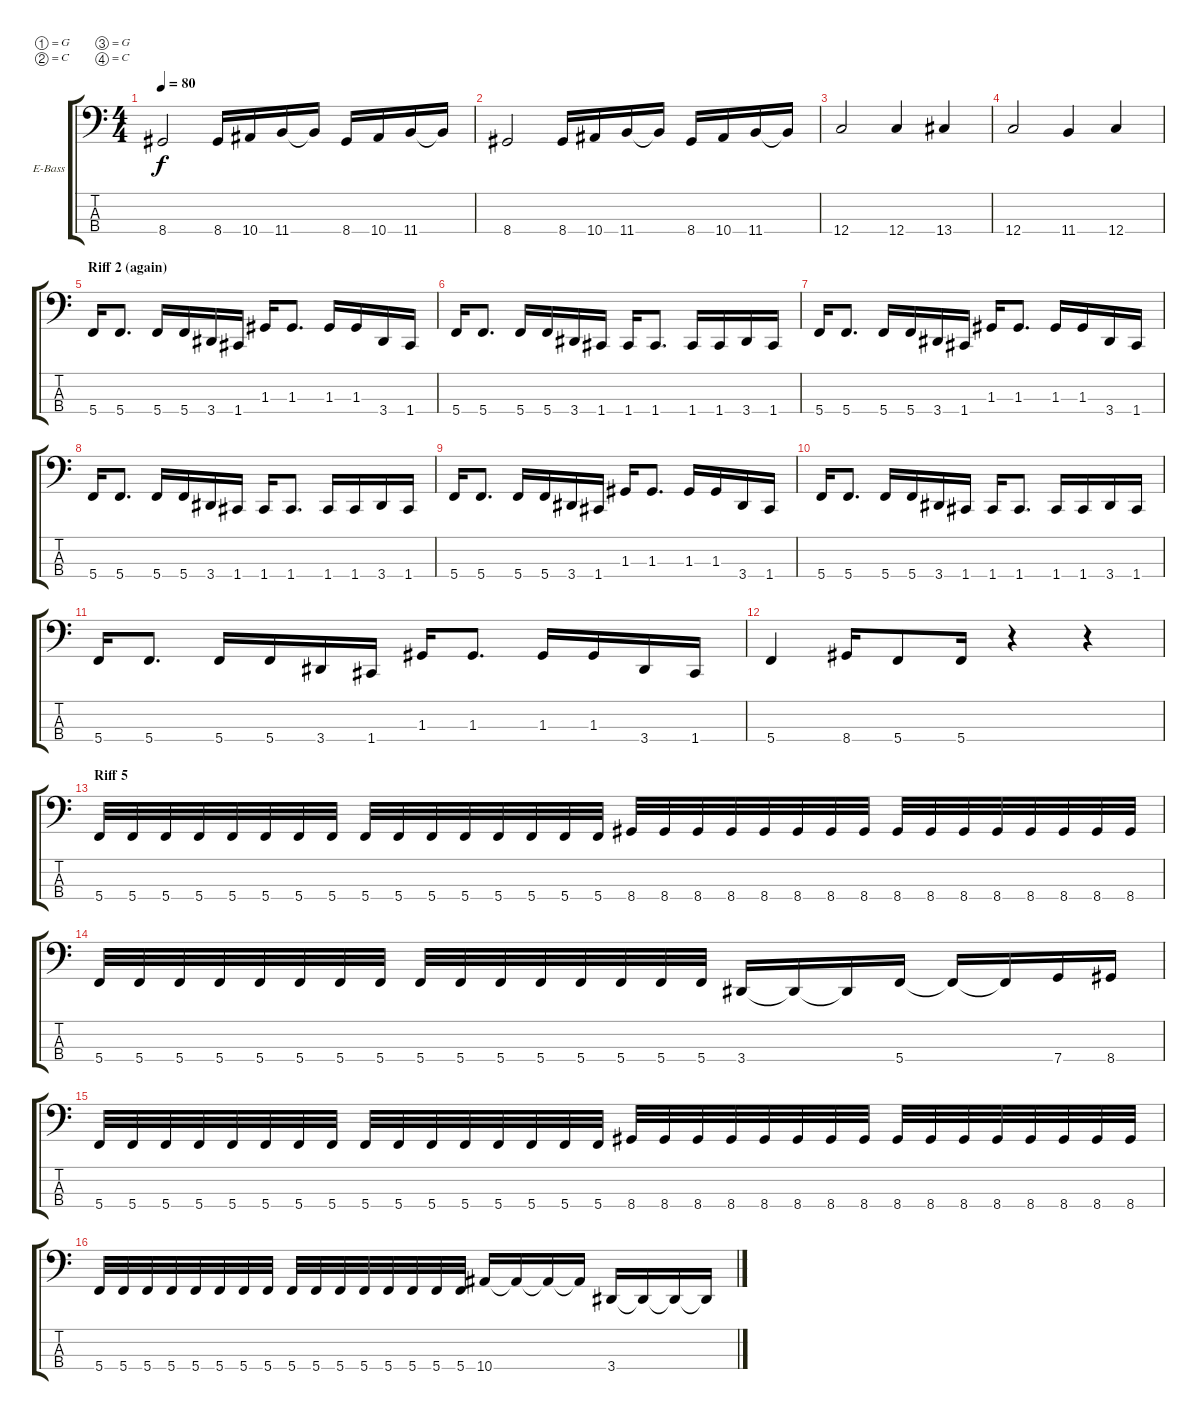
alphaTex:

\bracketExtendMode groupsimilarinstruments
\firstSystemTrackNameOrientation horizontal
\otherSystemsTrackNameOrientation horizontal
\track ("Bass" "E-Bass") {instrument electricbasspick}
\staff {score tabs}
\tuning (G2 C2 G1 C1)
\ts (4 4)
\tempo 80
\clef f4
\ks c
8.4.2{dy f} 8.4.16 10.4.16 11.4.16 11.4{t}.16 8.4.16 10.4.16 11.4.16 11.4{t}.16 |
8.4.2 8.4.16 10.4.16 11.4.16 11.4{t}.16 8.4.16 10.4.16 11.4.16 11.4{t}.16 |
12.4.2 12.4.4 13.4.4 |
12.4.2 11.4.4 12.4.4 |
\section ("" "Riff 2 (again)")
5.4.16 5.4.8{d} 5.4.16 5.4.16 3.4.16 1.4.16 1.3.16 1.3.8{d} 1.3.16 1.3.16 3.4.16 1.4.16 |
5.4.16 5.4.8{d} 5.4.16 5.4.16 3.4.16 1.4.16 1.4.16 1.4.8{d} 1.4.16 1.4.16 3.4.16 1.4.16 |
5.4.16 5.4.8{d} 5.4.16 5.4.16 3.4.16 1.4.16 1.3.16 1.3.8{d} 1.3.16 1.3.16 3.4.16 1.4.16 |
5.4.16 5.4.8{d} 5.4.16 5.4.16 3.4.16 1.4.16 1.4.16 1.4.8{d} 1.4.16 1.4.16 3.4.16 1.4.16 |
5.4.16 5.4.8{d} 5.4.16 5.4.16 3.4.16 1.4.16 1.3.16 1.3.8{d} 1.3.16 1.3.16 3.4.16 1.4.16 |
5.4.16 5.4.8{d} 5.4.16 5.4.16 3.4.16 1.4.16 1.4.16 1.4.8{d} 1.4.16 1.4.16 3.4.16 1.4.16 |
5.4.16 5.4.8{d} 5.4.16 5.4.16 3.4.16 1.4.16 1.3.16 1.3.8{d} 1.3.16 1.3.16 3.4.16 1.4.16 |
5.4.4 8.4.16 5.4.8 5.4.16 r.4 r.4 |
\section ("" "Riff 5")
5.4.32 5.4.32 5.4.32 5.4.32 5.4.32 5.4.32 5.4.32 5.4.32 5.4.32 5.4.32 5.4.32 5.4.32 5.4.32 5.4.32 5.4.32 5.4.32 8.4.32 8.4.32 8.4.32 8.4.32 8.4.32 8.4.32 8.4.32 8.4.32 8.4.32 8.4.32 8.4.32 8.4.32 8.4.32 8.4.32 8.4.32 8.4.32 |
5.4.32 5.4.32 5.4.32 5.4.32 5.4.32 5.4.32 5.4.32 5.4.32 5.4.32 5.4.32 5.4.32 5.4.32 5.4.32 5.4.32 5.4.32 5.4.32 3.4.16 3.4{t}.16 3.4{t}.16 5.4.16 5.4{t}.16 5.4{t}.16 7.4.16 8.4.16 |
5.4.32 5.4.32 5.4.32 5.4.32 5.4.32 5.4.32 5.4.32 5.4.32 5.4.32 5.4.32 5.4.32 5.4.32 5.4.32 5.4.32 5.4.32 5.4.32 8.4.32 8.4.32 8.4.32 8.4.32 8.4.32 8.4.32 8.4.32 8.4.32 8.4.32 8.4.32 8.4.32 8.4.32 8.4.32 8.4.32 8.4.32 8.4.32 |
5.4.32 5.4.32 5.4.32 5.4.32 5.4.32 5.4.32 5.4.32 5.4.32 5.4.32 5.4.32 5.4.32 5.4.32 5.4.32 5.4.32 5.4.32 5.4.32 10.4.16 10.4{t}.16 10.4{t}.16 10.4{t}.16 3.4.16 3.4{t}.16 3.4{t}.16 3.4{t}.16
